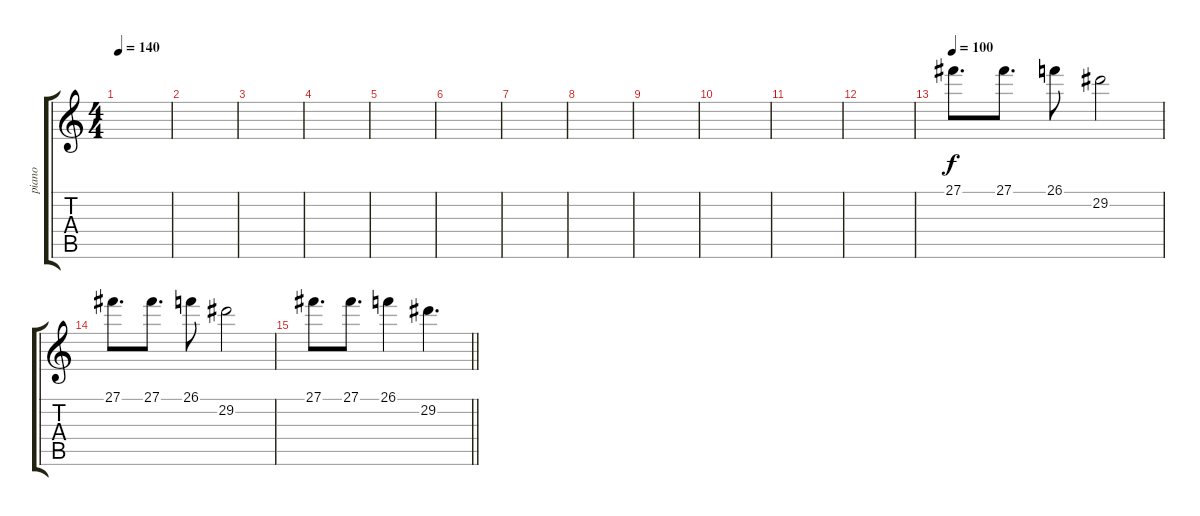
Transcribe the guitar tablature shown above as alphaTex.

\track ("piano" "piano") {instrument brightacousticpiano}
\staff {score tabs}
\tuning (Eb4 Bb3 Gb3 Db3 Ab2 Eb2) {hide}
\ts (4 4)
\tempo 140
\clef g2
\ks c
|
|
|
|
|
|
|
|
|
|
|
|
\tempo 100
27.1.8{d} 27.1.8{d} 26.1.8 29.2.2 |
27.1.8{d} 27.1.8{d} 26.1.8 29.2.2 |
\barLineRight lightlight
27.1.8{d} 27.1.8{d} 26.1.4 29.2.4{d}
